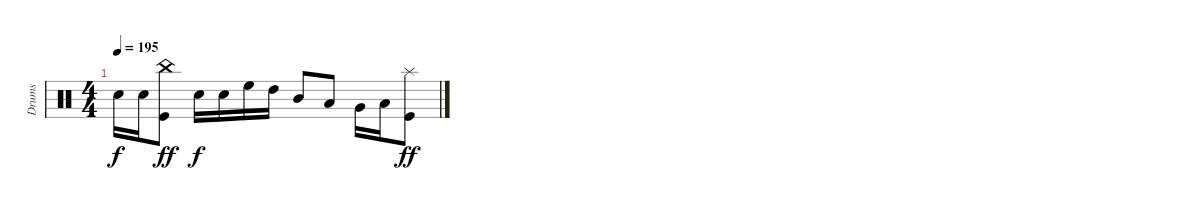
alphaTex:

\track ("Drums" "Drums") {instrument percussion}
\staff {score}
\articulation defaults
\ts (4 4)
\tempo 195
\clef neutral
\ks c "Snare (hit) 2".16{dy f} "Snare (hit) 2".16
("Kick (hit)" "China (hit)").8{dy ff} "Snare (hit) 2".16{dy f} "Snare (hit) 2".16 "High Floor Tom (hit)".16 "High Tom (hit)".16 "Mid Tom (hit)".8 "Low Tom (hit)".8 "Very Low Tom (hit)".16 "Low Floor Tom (hit)".16 ("Kick (hit)" "Splash (hit)").8{dy ff}
